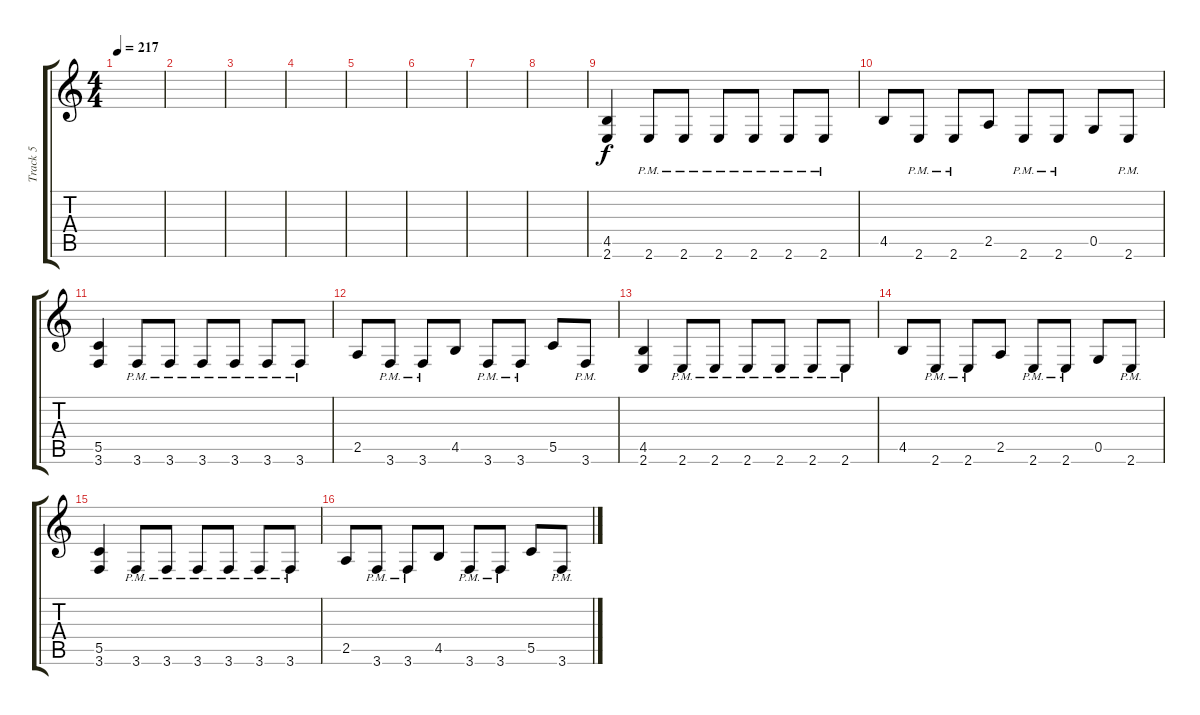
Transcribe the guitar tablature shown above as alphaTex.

\track ("Track 5" "Track 5") {instrument distortionguitar}
\staff {score tabs}
\tuning (D4 A3 F3 C3 G2 D2) {hide}
\ts (4 4)
\tempo 217
\clef g2
\ks c
|
|
|
|
|
|
|
|
(4.5 2.6).4 2.6{pm}.8 2.6{pm}.8 2.6{pm}.8 2.6{pm}.8 2.6{pm}.8 2.6{pm}.8 |
4.5.8 2.6{pm}.8 2.6{pm}.8 2.5.8 2.6{pm}.8 2.6{pm}.8 0.5.8 2.6{pm}.8 |
(5.5 3.6).4 3.6{pm}.8 3.6{pm}.8 3.6{pm}.8 3.6{pm}.8 3.6{pm}.8 3.6{pm}.8 |
2.5.8 3.6{pm}.8 3.6{pm}.8 4.5.8 3.6{pm}.8 3.6{pm}.8 5.5.8 3.6{pm}.8 |
(4.5 2.6).4 2.6{pm}.8 2.6{pm}.8 2.6{pm}.8 2.6{pm}.8 2.6{pm}.8 2.6{pm}.8 |
4.5.8 2.6{pm}.8 2.6{pm}.8 2.5.8 2.6{pm}.8 2.6{pm}.8 0.5.8 2.6{pm}.8 |
(5.5 3.6).4 3.6{pm}.8 3.6{pm}.8 3.6{pm}.8 3.6{pm}.8 3.6{pm}.8 3.6{pm}.8 |
2.5.8 3.6{pm}.8 3.6{pm}.8 4.5.8 3.6{pm}.8 3.6{pm}.8 5.5.8 3.6{pm}.8
